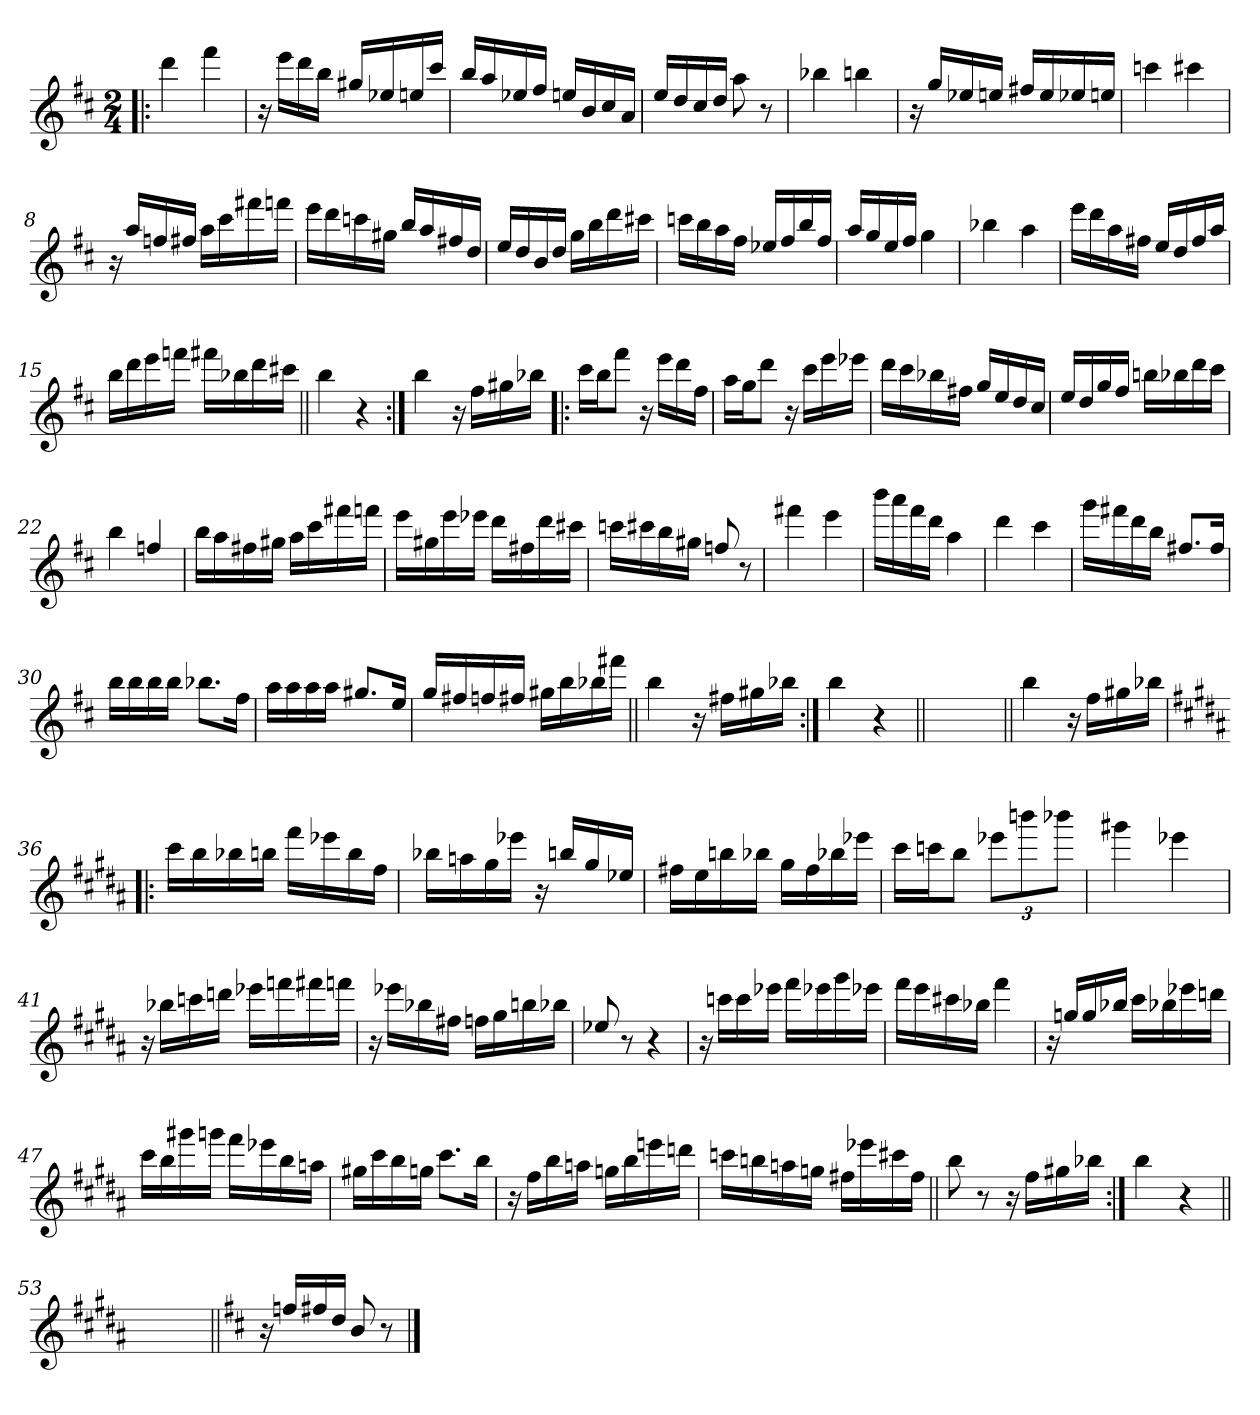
**kern
*part1
*staff1
*clefG2
*k[f#c#]
*D:
*M2/4
=1!|:
4ddd\
4fff#\
=2
16r
16eee\LL
16ddd\
16bb\JJ
16gg#X/LL
16ee-X/
16een/
16ccc#/JJ
=3
16bb/LL
16aa/
16ee-X/
16ff#/JJ
16een/LL
16b/
16cc#/
16a/JJ
=4
16ee/LL
16dd/
16cc#/
16dd/JJ
8aa\
8r
=5
4bb-X\
4bbn\
!!LO:LB:g=z
=6
16r
16gg/LL
16ee-X/
16een/JJ
16ff#X/LL
16ee/
16ee-X/
16een/JJ
=7
4cccn\
4ccc#X\
=8
16r
16aa/LL
16ffn/
16ff#X/JJ
16aa\LL
16ccc#\
16fff#X\
16fffn\JJ
=9
16eee\LL
16ddd\
16cccn\
16gg#X\JJ
16bb/LL
16aa/
16ff#X/
16dd/JJ
=10
16ee/LL
16dd/
16b/
16dd/JJ
16gg\LL
16bb\
16ddd\
16ccc#X\JJ
!!LO:LB:g=z
=11
16cccn\LL
16bb\
16aa\
16ff#\JJ
16ee-X/LL
16ff#/
16bb/
16ff#/JJ
=12
16aa/LL
16gg/
16ee/
16ff#/JJ
4gg\
=13
4bb-X\
4aa\
=14
16eee\LL
16ddd\
16aa\
16ff#X\JJ
16ee/LL
16dd/
16ff#/
16aa/JJ
=15
16bb\LL
16ddd\
16eee\
16fffn\JJ
16fff#X\LL
16bb-X\
16ddd\
16ccc#X\JJ
!!LO:LB:g=z
=16||
4bb\
4r
=17:|!
4bb\
16r
16ff#\LL
16gg#X\
16bb-X\JJ
=18!|:
16ccc#\LL
16bb\J
8fff#\J
16r
16eee\LL
16ddd\
16ff#\JJ
=19
16aa\LL
16gg\J
8ddd\J
16r
16ccc#\LL
16eee\
16eee-X\JJ
=20
16ddd\LL
16ccc#\
16bb-X\
16ff#X\JJ
16gg/LL
16ee/
16dd/
16cc#/JJ
!!LO:LB:g=z
=21
16ee/LL
16dd/
16gg/
16ff#/JJ
16bbn\LL
16bb-X\
16ddd\
16ccc#\JJ
=22
4bb\
4ffn/
=23
16bb\LL
16aa\
16ff#X\
16gg#X\JJ
16aa\LL
16ccc#\
16fff#X\
16fffn\JJ
=24
16eee\LL
16gg#X\
16eee\
16eee-X\JJ
16ddd\LL
16ff#X\
16ddd\
16ccc#X\JJ
=25
16cccn\LL
16ccc#X\
16bb\
16gg#X\JJ
8ffn/
8r
!!LO:LB:g=z
=26
4fff#X\
4eee\
=27
16bbb\LL
16aaa\
16fff#\
16ddd\JJ
4aa\
=28
4ddd\
4ccc#\
=29
16ggg\LL
16fff#X\
16ddd\
16bb\JJ
8.ff#X/L
16ff#/Jk
=30
16bb\LL
16bb\
16bb\
16bb\JJ
8.bb-X\L
16ff#\Jk
!!LO:LB:g=z
=31
16aa\LL
16aa\
16aa\
16aa\JJ
8.gg#X/L
16ee/Jk
=32
16gg/LL
16ff#X/
16ffn/
16ff#X/JJ
16gg#X\LL
16bb\
16bb-X\
16fff#X\JJ
=33||
4bb\
16r
16ff#X\LL
16gg#X\
16bb-X\JJ
=34:|!
4bb\
4r
=34X341||
2ryy
!!LO:LB:g=z
=35||
4bb\
16r
16ff#\LL
16gg#X\
16bb-X\JJ
=36!|:
*k[f#c#g#d#a#]
*B:
16ccc#\LL
16bb\
16bb-X\
16bbn\JJ
16fff#\LL
16eee-X\
16bb\
16ff#\JJ
=37
16bb-X\LL
16aan\
16gg#\
16eee-X\JJ
16r
16bbn/LL
16gg#/
16ee-X/JJ
=38
16ff#X\LL
16ee\
16bbn\
16bb-X\JJ
16gg#\LL
16ff#\
16bb-X\
16eee-X\JJ
=39
16ccc#\LL
16cccn\J
8bb\J
12eee-X\L
12bbbn\
12bbb-X\J
!!LO:LB:g=z
=40
4ggg#X\
4eee-X\
=41
16r
16bb-X\LL
16cccn\
16dddn\JJ
16eee-X\LL
16fffn\
16fff#X\
16fffn\JJ
=42
16r
16eee-X\LL
16bb-X\
16ff#X\JJ
16ffn\LL
16gg#\
16bbn\
16bb-X\JJ
=43
8ee-X/
8r
4r
=44
16r
16cccn\LL
16ccc\
16eee-X\JJ
16fff#\LL
16eee-X\
16ggg#\
16eee-X\JJ
!!LO:LB:g=z
=45
16fff#\LL
16eee\
16ccc#X\
16bb-X\JJ
4fff#\
=46
16r
16ggn/LL
16gg/
16bb-X/JJ
16ccc#\LL
16bb-X\
16eee-X\
16dddn\JJ
=47
16ccc#\LL
16bb\
16ggg#X\
16gggn\JJ
16fff#\LL
16eee-X\
16bb\
16aan\JJ
=48
16gg#X\LL
16ccc#\
16bb\
16ggn\JJ
8.ccc#\L
16bb\Jk
=49
16r
16ff#\LL
16bb\
16aan\JJ
16ggn\LL
16bb\
16eeen\
16dddn\JJ
!!LO:LB:g=z
=50
16cccn\LL
16bbn\
16aan\
16ggn\JJ
16ff#X\LL
16eee-X\
16ccc#X\
16ff#\JJ
=51||
8bb\
8r
16r
16ff#\LL
16gg#X\
16bb-X\JJ
=52:|!
4bb\
4r
=53||
2ryy
=54||
*k[f#c#]
*D:
16r
16ffn/LL
16ff#X/
16dd/JJ
8b/
8r
==
*-
